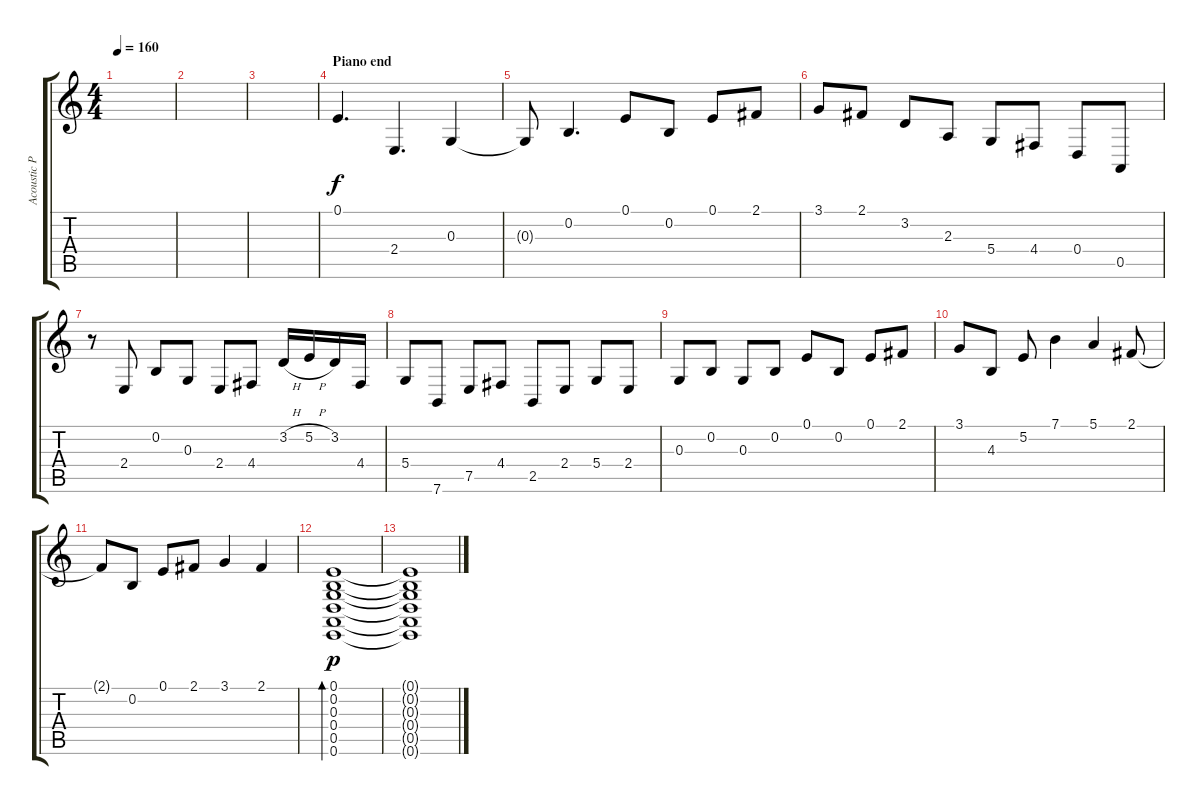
\track ("Acoustic Piano" "Acoustic P") {instrument acousticgrandpiano}
\staff {score tabs}
\tuning (E4 B3 G3 D3 A2 E2) {hide}
\ts (4 4)
\tempo 160
\clef g2
\ks c
|
|
|
\section ("" "Piano end")
0.1.4{d} 2.4.4{d} 0.3.4 |
0.3{t}.8 0.2.4{d} 0.1.8 0.2.8 0.1.8 2.1.8 |
3.1.8 2.1.8 3.2.8 2.3.8 5.4.8 4.4.8 0.4.8 0.5.8 |
r.8 2.4.8 0.2.8 0.3.8 2.4.8 4.4.8 3.2{h}.16 5.2{h}.16 3.2.16 4.4.16 |
5.4.8 7.6.8 7.5.8 4.4.8 2.5.8 2.4.8 5.4.8 2.4.8 |
0.3.8 0.2.8 0.3.8 0.2.8 0.1.8 0.2.8 0.1.8 2.1.8 |
3.1.8 4.3.8 5.2.8 7.1.4 5.1.4 2.1.8 |
2.1{t}.8 0.2.8 0.1.8 2.1.8 3.1.4 2.1.4 |
(0.1 0.2 0.3 0.4 0.5 0.6).1{bd 30 dy p} |
(0.1{t} 0.2{t} 0.3{t} 0.4{t} 0.5{t} 0.6{t}).1
